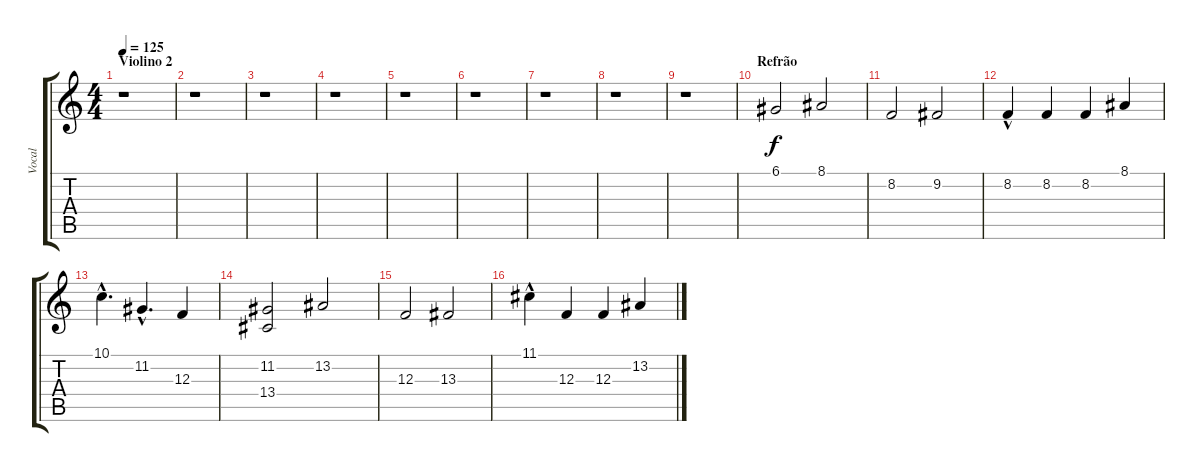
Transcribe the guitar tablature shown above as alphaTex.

\track ("Vocal" "Vocal") {instrument lead2sawtooth}
\staff {score tabs}
\tuning (D4 A3 F3 C3 G2 D2) {hide}
\ts (4 4)
\section ("" "Violino 2")
\tempo 125
\clef g2
\ks c
r.1{dy f} |
r.1 |
r.1 |
r.1 |
r.1 |
r.1 |
r.1 |
r.1 |
r.1 |
\section ("" "Refrão")
6.1.2 8.1.2 |
8.2.2 9.2.2 |
8.2{hac}.4 8.2.4 8.2.4 8.1.4 |
10.1{hac}.4{d} 11.2{hac}.4{d} 12.3.4 |
(11.2 13.4).2 13.2.2 |
12.3.2 13.3.2 |
11.1{hac}.4 12.3.4 12.3.4 13.2.4
